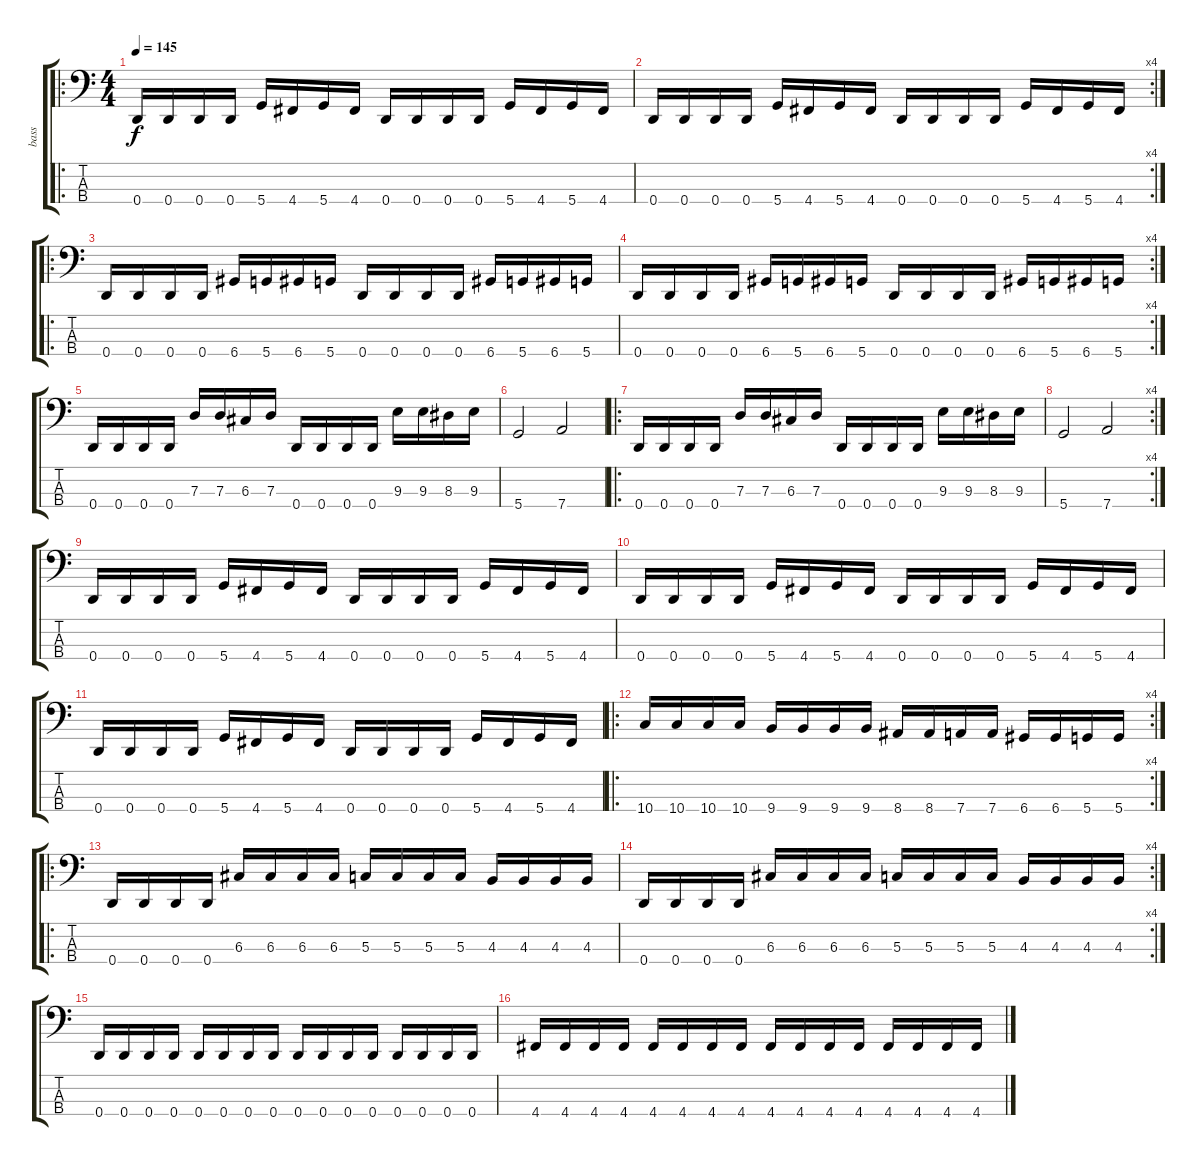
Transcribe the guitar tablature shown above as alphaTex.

\track ("bass" "bass") {instrument electricbasspick}
\staff {score tabs}
\tuning (F2 C2 G1 D1) {hide}
\ro
\ts (4 4)
\tempo 145
\clef f4
\ks c
0.4.16{dy f instrument electricbasspick} 0.4.16 0.4.16 0.4.16 5.4.16 4.4.16 5.4.16 4.4.16 0.4.16 0.4.16 0.4.16 0.4.16 5.4.16 4.4.16 5.4.16 4.4.16 |
\rc 4
0.4.16 0.4.16 0.4.16 0.4.16 5.4.16 4.4.16 5.4.16 4.4.16 0.4.16 0.4.16 0.4.16 0.4.16 5.4.16 4.4.16 5.4.16 4.4.16 |
\ro
0.4.16 0.4.16 0.4.16 0.4.16 6.4.16 5.4.16 6.4.16 5.4.16 0.4.16 0.4.16 0.4.16 0.4.16 6.4.16 5.4.16 6.4.16 5.4.16 |
\rc 4
0.4.16 0.4.16 0.4.16 0.4.16 6.4.16 5.4.16 6.4.16 5.4.16 0.4.16 0.4.16 0.4.16 0.4.16 6.4.16 5.4.16 6.4.16 5.4.16 |
0.4.16 0.4.16 0.4.16 0.4.16 7.3.16 7.3.16 6.3.16 7.3.16 0.4.16 0.4.16 0.4.16 0.4.16 9.3.16 9.3.16 8.3.16 9.3.16 |
5.4.2 7.4.2 |
\ro
0.4.16 0.4.16 0.4.16 0.4.16 7.3.16 7.3.16 6.3.16 7.3.16 0.4.16 0.4.16 0.4.16 0.4.16 9.3.16 9.3.16 8.3.16 9.3.16 |
\rc 4
5.4.2 7.4.2 |
0.4.16 0.4.16 0.4.16 0.4.16 5.4.16 4.4.16 5.4.16 4.4.16 0.4.16 0.4.16 0.4.16 0.4.16 5.4.16 4.4.16 5.4.16 4.4.16 |
0.4.16 0.4.16 0.4.16 0.4.16 5.4.16 4.4.16 5.4.16 4.4.16 0.4.16 0.4.16 0.4.16 0.4.16 5.4.16 4.4.16 5.4.16 4.4.16 |
0.4.16 0.4.16 0.4.16 0.4.16 5.4.16 4.4.16 5.4.16 4.4.16 0.4.16 0.4.16 0.4.16 0.4.16 5.4.16 4.4.16 5.4.16 4.4.16 |
\ro
\rc 4
10.4.16 10.4.16 10.4.16 10.4.16 9.4.16 9.4.16 9.4.16 9.4.16 8.4.16 8.4.16 7.4.16 7.4.16 6.4.16 6.4.16 5.4.16 5.4.16 |
\ro
0.4.16 0.4.16 0.4.16 0.4.16 6.3.16 6.3.16 6.3.16 6.3.16 5.3.16 5.3.16 5.3.16 5.3.16 4.3.16 4.3.16 4.3.16 4.3.16 |
\rc 4
0.4.16 0.4.16 0.4.16 0.4.16 6.3.16 6.3.16 6.3.16 6.3.16 5.3.16 5.3.16 5.3.16 5.3.16 4.3.16 4.3.16 4.3.16 4.3.16 |
0.4.16 0.4.16 0.4.16 0.4.16 0.4.16 0.4.16 0.4.16 0.4.16 0.4.16 0.4.16 0.4.16 0.4.16 0.4.16 0.4.16 0.4.16 0.4.16 |
4.4.16 4.4.16 4.4.16 4.4.16 4.4.16 4.4.16 4.4.16 4.4.16 4.4.16 4.4.16 4.4.16 4.4.16 4.4.16 4.4.16 4.4.16 4.4.16
